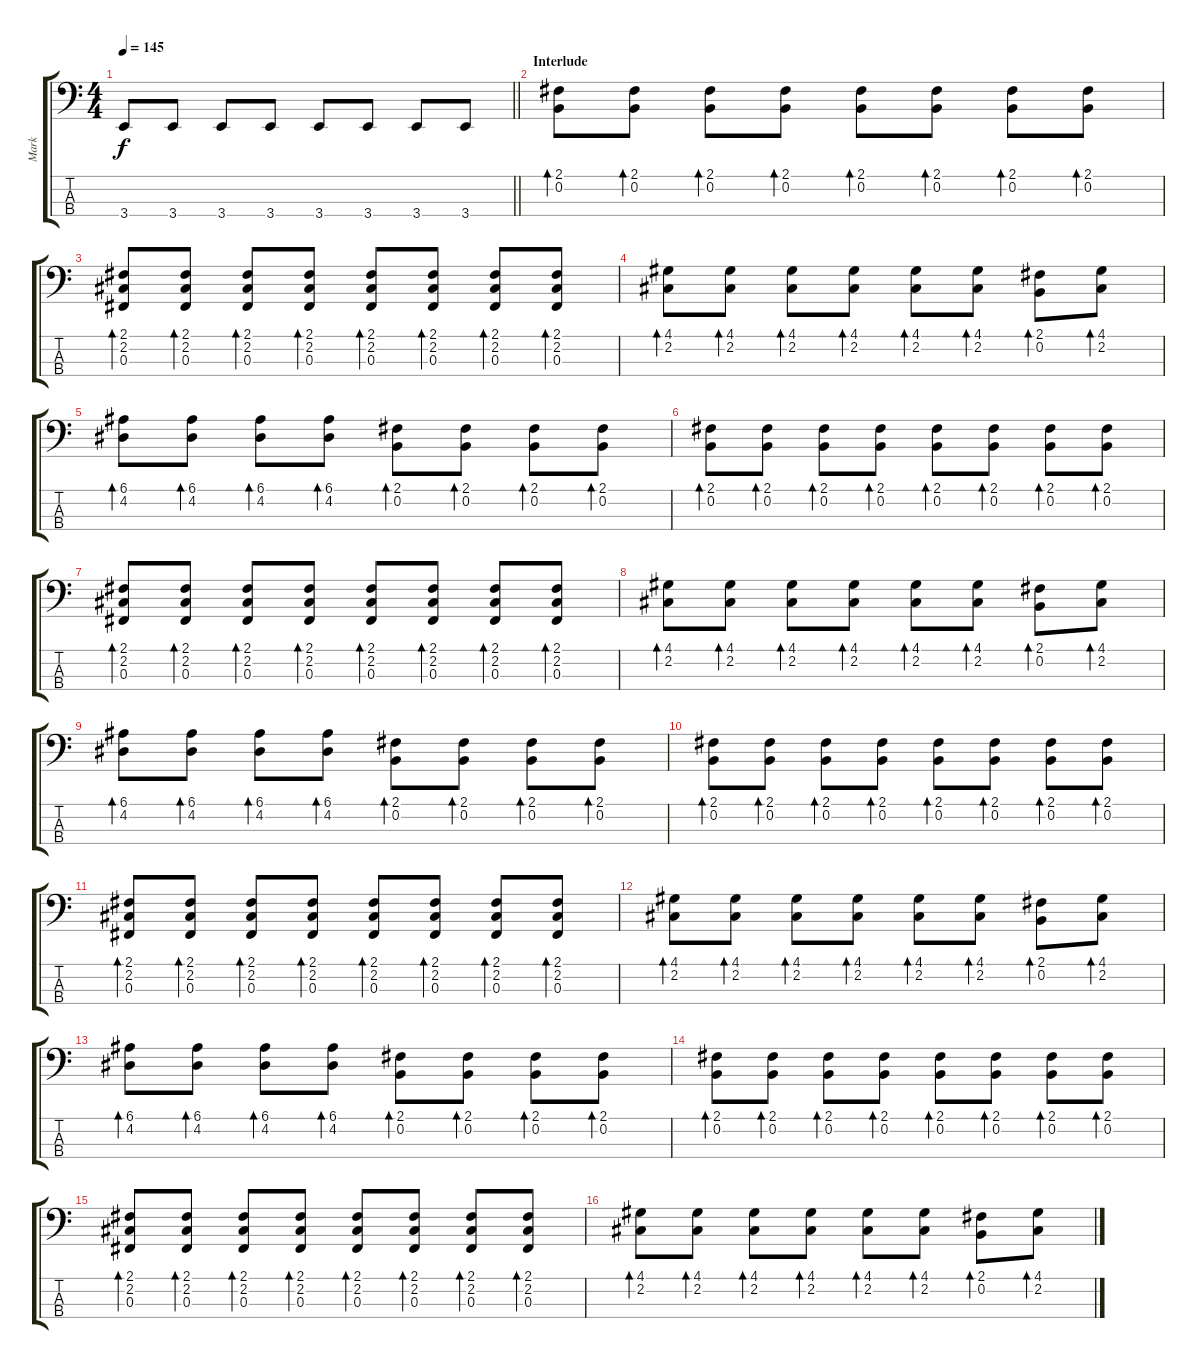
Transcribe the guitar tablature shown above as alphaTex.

\track ("Mark" "Mark") {instrument electricbassfinger}
\staff {score tabs}
\tuning (E2 B1 Gb1 Db1) {hide}
\ts (4 4)
\tempo 145
\clef f4
\barLineRight lightlight
\ks c
3.4.8{dy f} 3.4.8 3.4.8 3.4.8 3.4.8 3.4.8 3.4.8 3.4.8 |
\section ("" "Interlude")
(2.1 0.2).8{bd 60} (2.1 0.2).8{bd 60} (2.1 0.2).8{bd 60} (2.1 0.2).8{bd 60} (2.1 0.2).8{bd 60} (2.1 0.2).8{bd 60} (2.1 0.2).8{bd 60} (2.1 0.2).8{bd 60} |
(2.1 2.2 0.3).8{bd 60} (2.1 2.2 0.3).8{bd 60} (2.1 2.2 0.3).8{bd 60} (2.1 2.2 0.3).8{bd 60} (2.1 2.2 0.3).8{bd 60} (2.1 2.2 0.3).8{bd 60} (2.1 2.2 0.3).8{bd 60} (2.1 2.2 0.3).8{bd 60} |
(4.1 2.2).8{bd 60} (4.1 2.2).8{bd 60} (4.1 2.2).8{bd 60} (4.1 2.2).8{bd 60} (4.1 2.2).8{bd 60} (4.1 2.2).8{bd 60} (2.1 0.2).8{bd 60} (4.1 2.2).8{bd 60} |
(6.1 4.2).8{bd 60} (6.1 4.2).8{bd 60} (6.1 4.2).8{bd 60} (6.1 4.2).8{bd 60} (2.1 0.2).8{bd 60} (2.1 0.2).8{bd 60} (2.1 0.2).8{bd 60} (2.1 0.2).8{bd 60} |
(2.1 0.2).8{bd 60} (2.1 0.2).8{bd 60} (2.1 0.2).8{bd 60} (2.1 0.2).8{bd 60} (2.1 0.2).8{bd 60} (2.1 0.2).8{bd 60} (2.1 0.2).8{bd 60} (2.1 0.2).8{bd 60} |
(2.1 2.2 0.3).8{bd 60} (2.1 2.2 0.3).8{bd 60} (2.1 2.2 0.3).8{bd 60} (2.1 2.2 0.3).8{bd 60} (2.1 2.2 0.3).8{bd 60} (2.1 2.2 0.3).8{bd 60} (2.1 2.2 0.3).8{bd 60} (2.1 2.2 0.3).8{bd 60} |
(4.1 2.2).8{bd 60} (4.1 2.2).8{bd 60} (4.1 2.2).8{bd 60} (4.1 2.2).8{bd 60} (4.1 2.2).8{bd 60} (4.1 2.2).8{bd 60} (2.1 0.2).8{bd 60} (4.1 2.2).8{bd 60} |
(6.1 4.2).8{bd 60} (6.1 4.2).8{bd 60} (6.1 4.2).8{bd 60} (6.1 4.2).8{bd 60} (2.1 0.2).8{bd 60} (2.1 0.2).8{bd 60} (2.1 0.2).8{bd 60} (2.1 0.2).8{bd 60} |
(2.1 0.2).8{bd 60} (2.1 0.2).8{bd 60} (2.1 0.2).8{bd 60} (2.1 0.2).8{bd 60} (2.1 0.2).8{bd 60} (2.1 0.2).8{bd 60} (2.1 0.2).8{bd 60} (2.1 0.2).8{bd 60} |
(2.1 2.2 0.3).8{bd 60} (2.1 2.2 0.3).8{bd 60} (2.1 2.2 0.3).8{bd 60} (2.1 2.2 0.3).8{bd 60} (2.1 2.2 0.3).8{bd 60} (2.1 2.2 0.3).8{bd 60} (2.1 2.2 0.3).8{bd 60} (2.1 2.2 0.3).8{bd 60} |
(4.1 2.2).8{bd 60} (4.1 2.2).8{bd 60} (4.1 2.2).8{bd 60} (4.1 2.2).8{bd 60} (4.1 2.2).8{bd 60} (4.1 2.2).8{bd 60} (2.1 0.2).8{bd 60} (4.1 2.2).8{bd 60} |
(6.1 4.2).8{bd 60} (6.1 4.2).8{bd 60} (6.1 4.2).8{bd 60} (6.1 4.2).8{bd 60} (2.1 0.2).8{bd 60} (2.1 0.2).8{bd 60} (2.1 0.2).8{bd 60} (2.1 0.2).8{bd 60} |
(2.1 0.2).8{bd 60} (2.1 0.2).8{bd 60} (2.1 0.2).8{bd 60} (2.1 0.2).8{bd 60} (2.1 0.2).8{bd 60} (2.1 0.2).8{bd 60} (2.1 0.2).8{bd 60} (2.1 0.2).8{bd 60} |
(2.1 2.2 0.3).8{bd 60} (2.1 2.2 0.3).8{bd 60} (2.1 2.2 0.3).8{bd 60} (2.1 2.2 0.3).8{bd 60} (2.1 2.2 0.3).8{bd 60} (2.1 2.2 0.3).8{bd 60} (2.1 2.2 0.3).8{bd 60} (2.1 2.2 0.3).8{bd 60} |
(4.1 2.2).8{bd 60} (4.1 2.2).8{bd 60} (4.1 2.2).8{bd 60} (4.1 2.2).8{bd 60} (4.1 2.2).8{bd 60} (4.1 2.2).8{bd 60} (2.1 0.2).8{bd 60} (4.1 2.2).8{bd 60}
